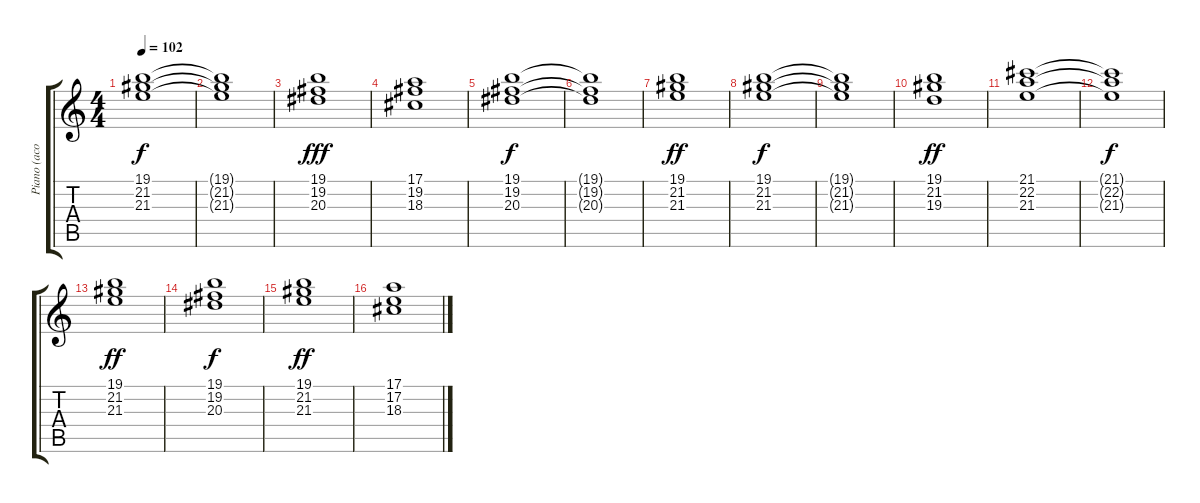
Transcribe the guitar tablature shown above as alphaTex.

\track ("Piano (acompañamiento)" "Piano (aco") {instrument rockorgan}
\staff {score tabs}
\tuning (E4 B3 G3 D3 A2 E2) {hide}
\ts (4 4)
\tempo 102
\clef g2
\ks c
(19.1{t} 21.2{t} 21.3{t}).1{dy f} |
(19.1{t} 21.2{t} 21.3{t}).1 |
(19.1 19.2 20.3).1{dy fff} |
(17.1 19.2 18.3).1 |
(19.1 19.2 20.3).1{dy f} |
(19.1{t} 19.2{t} 20.3{t}).1 |
(19.1 21.2 21.3).1{dy ff} |
(19.1 21.2 21.3).1{dy f} |
(19.1{t} 21.2{t} 21.3{t}).1 |
(19.1 21.2 19.3).1{dy ff} |
(21.1 22.2 21.3).1 |
(21.1{t} 22.2{t} 21.3{t}).1{dy f} |
(19.1 21.2 21.3).1{dy ff} |
(19.1 19.2 20.3).1{dy f} |
(19.1 21.2 21.3).1{dy ff} |
(17.1 17.2 18.3).1
